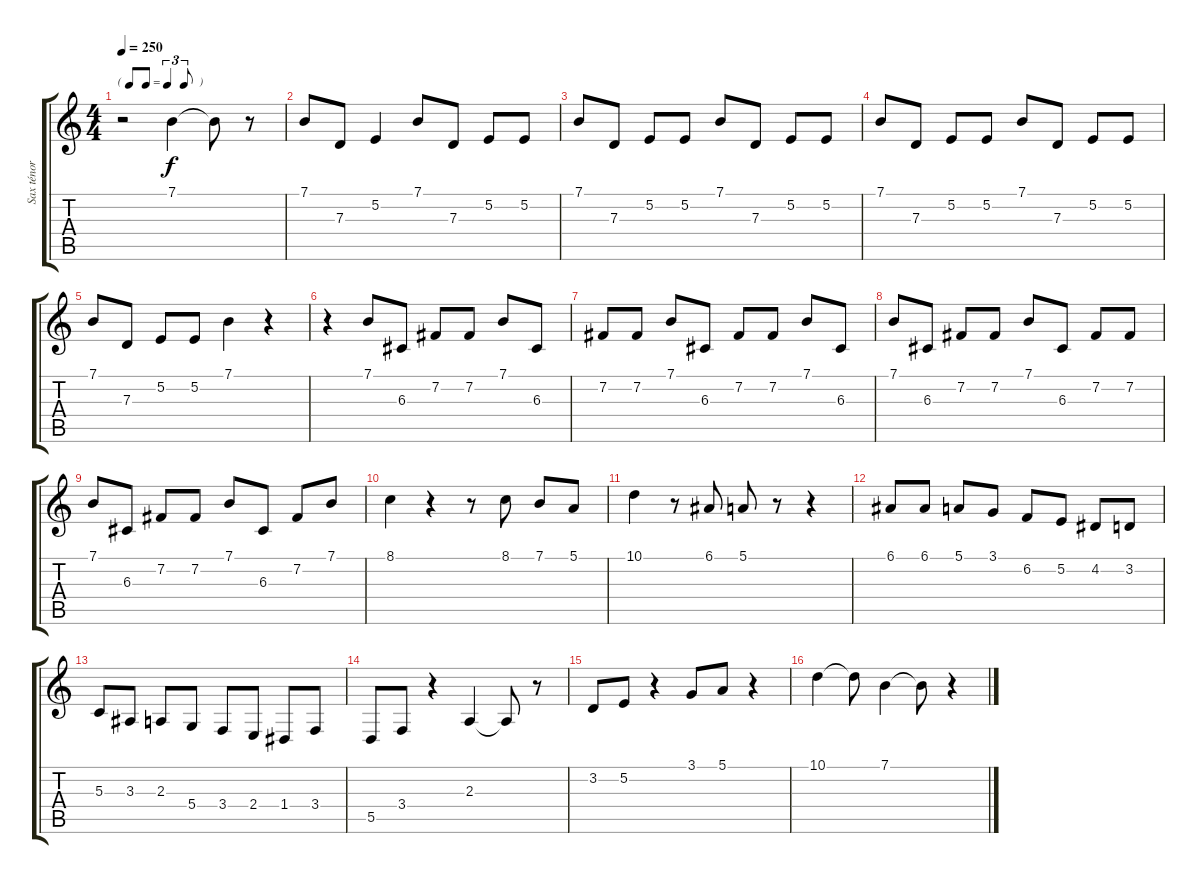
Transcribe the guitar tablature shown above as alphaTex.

\track ("Sax ténor" "Sax ténor") {instrument tenorsax}
\staff {score tabs}
\tuning (E4 B3 G3 D3 A2 E2) {hide}
\ts (4 4)
\tf triplet8th
\tempo 250
\clef g2
\ks c
r.2{dy f} 7.1.4 7.1{t}.8 r.8 |
7.1.8 7.3.8 5.2.4 7.1.8 7.3.8 5.2.8 5.2.8 |
7.1.8 7.3.8 5.2.8 5.2.8 7.1.8 7.3.8 5.2.8 5.2.8 |
7.1.8 7.3.8 5.2.8 5.2.8 7.1.8 7.3.8 5.2.8 5.2.8 |
7.1.8 7.3.8 5.2.8 5.2.8 7.1.4 r.4 |
r.4 7.1.8 6.3.8 7.2.8 7.2.8 7.1.8 6.3.8 |
7.2.8 7.2.8 7.1.8 6.3.8 7.2.8 7.2.8 7.1.8 6.3.8 |
7.1.8 6.3.8 7.2.8 7.2.8 7.1.8 6.3.8 7.2.8 7.2.8 |
7.1.8 6.3.8 7.2.8 7.2.8 7.1.8 6.3.8 7.2.8 7.1.8 |
8.1.4 r.4 r.8 8.1.8 7.1.8 5.1.8 |
10.1.4 r.8 6.1.8 5.1.8 r.8 r.4 |
6.1.8 6.1.8 5.1.8 3.1.8 6.2.8 5.2.8 4.2.8 3.2.8 |
5.3.8 3.3.8 2.3.8 5.4.8 3.4.8 2.4.8 1.4.8 3.4.8 |
5.5.8 3.4.8 r.4 2.3.4 2.3{t}.8 r.8 |
3.2.8 5.2.8 r.4 3.1.8 5.1.8 r.4 |
10.1.4 10.1{t}.8 7.1.4 7.1{t}.8 r.4
